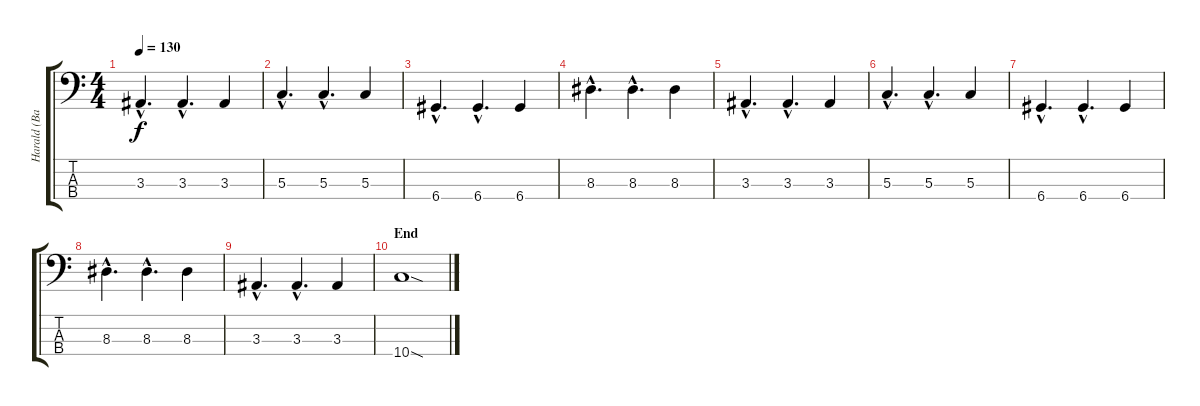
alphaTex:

\track ("Harald (Bass)" "Harald (Ba") {instrument electricbasspick}
\staff {score tabs}
\tuning (F2 C2 G1 D1) {hide}
\ts (4 4)
\tempo 130
\clef f4
\ks c
3.3{hac}.4{d dy f} 3.3{hac}.4{d} 3.3.4 |
\section ("" "")
5.3{hac}.4{d} 5.3{hac}.4{d} 5.3.4 |
6.4{hac}.4{d} 6.4{hac}.4{d} 6.4.4 |
8.3{hac}.4{d} 8.3{hac}.4{d} 8.3.4 |
3.3{hac}.4{d} 3.3{hac}.4{d} 3.3.4 |
\section ("" "")
5.3{hac}.4{d} 5.3{hac}.4{d} 5.3.4 |
6.4{hac}.4{d} 6.4{hac}.4{d} 6.4.4 |
8.3{hac}.4{d} 8.3{hac}.4{d} 8.3.4 |
3.3{hac}.4{d} 3.3{hac}.4{d} 3.3.4 |
\section ("" "End")
10.4{sod}.1
